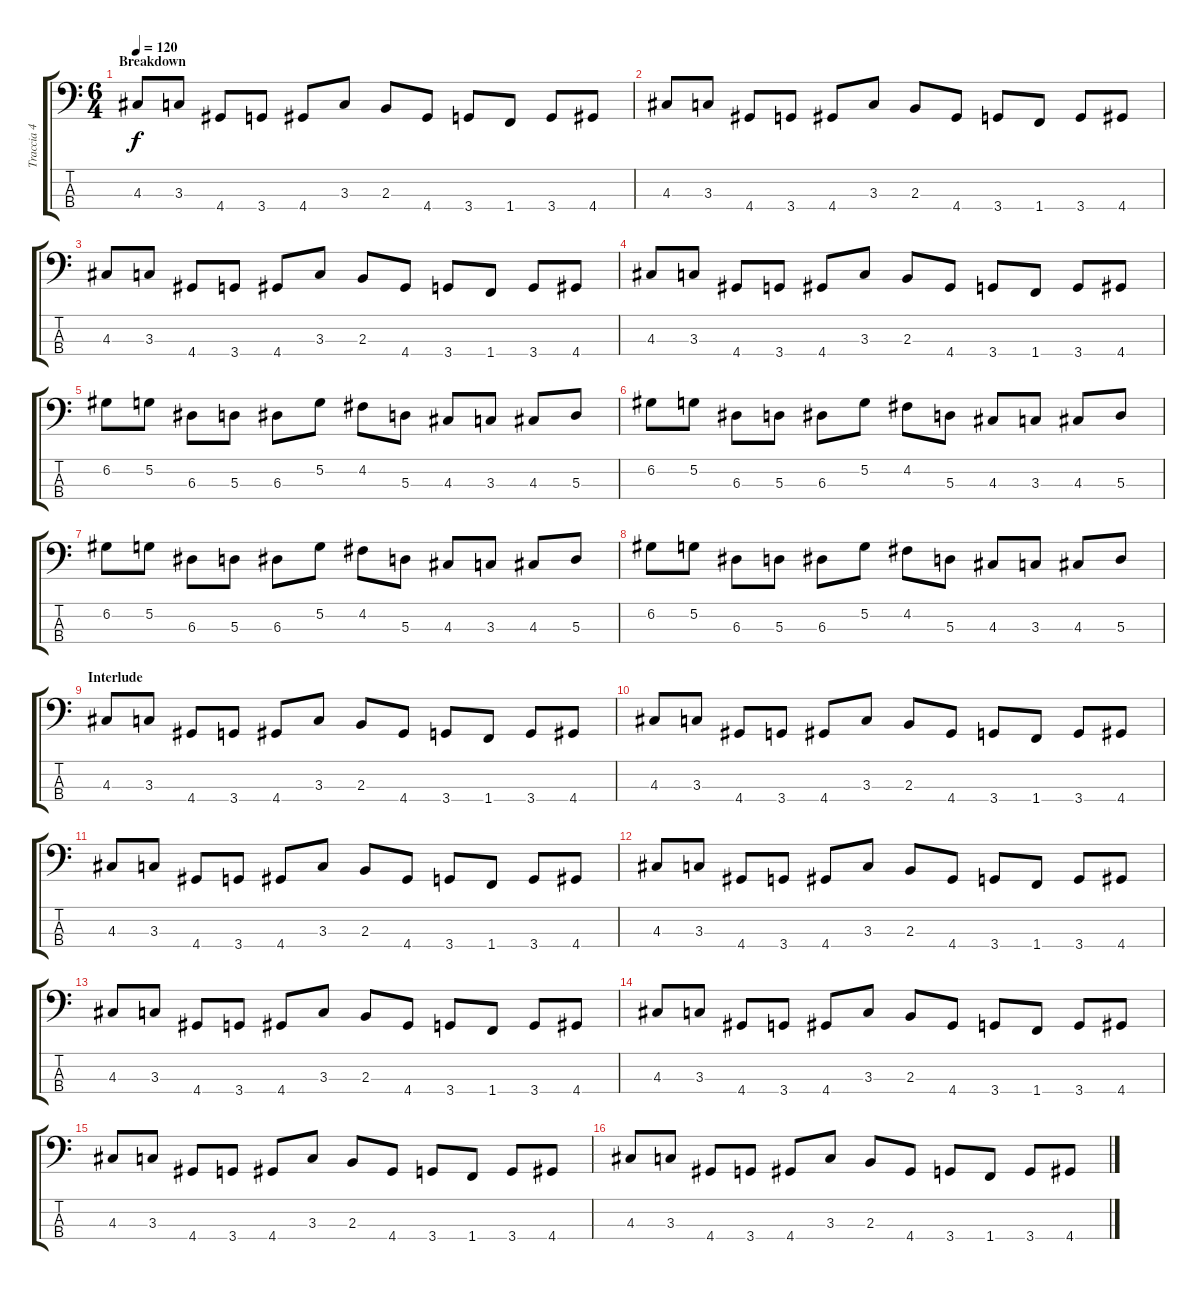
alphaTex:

\track ("Traccia 4" "Traccia 4") {instrument electricbassfinger}
\staff {score tabs}
\tuning (G2 D2 A1 E1) {hide}
\ts (6 4)
\section ("" "Breakdown")
\tempo 120
\clef f4
\ks c
4.3.8{dy f} 3.3.8 4.4.8 3.4.8 4.4.8 3.3.8 2.3.8 4.4.8 3.4.8 1.4.8 3.4.8 4.4.8 |
4.3.8 3.3.8 4.4.8 3.4.8 4.4.8 3.3.8 2.3.8 4.4.8 3.4.8 1.4.8 3.4.8 4.4.8 |
4.3.8 3.3.8 4.4.8 3.4.8 4.4.8 3.3.8 2.3.8 4.4.8 3.4.8 1.4.8 3.4.8 4.4.8 |
4.3.8 3.3.8 4.4.8 3.4.8 4.4.8 3.3.8 2.3.8 4.4.8 3.4.8 1.4.8 3.4.8 4.4.8 |
6.2.8 5.2.8 6.3.8 5.3.8 6.3.8 5.2.8 4.2.8 5.3.8 4.3.8 3.3.8 4.3.8 5.3.8 |
6.2.8 5.2.8 6.3.8 5.3.8 6.3.8 5.2.8 4.2.8 5.3.8 4.3.8 3.3.8 4.3.8 5.3.8 |
6.2.8 5.2.8 6.3.8 5.3.8 6.3.8 5.2.8 4.2.8 5.3.8 4.3.8 3.3.8 4.3.8 5.3.8 |
6.2.8 5.2.8 6.3.8 5.3.8 6.3.8 5.2.8 4.2.8 5.3.8 4.3.8 3.3.8 4.3.8 5.3.8 |
\section ("" "Interlude")
4.3.8 3.3.8 4.4.8 3.4.8 4.4.8 3.3.8 2.3.8 4.4.8 3.4.8 1.4.8 3.4.8 4.4.8 |
4.3.8 3.3.8 4.4.8 3.4.8 4.4.8 3.3.8 2.3.8 4.4.8 3.4.8 1.4.8 3.4.8 4.4.8 |
4.3.8 3.3.8 4.4.8 3.4.8 4.4.8 3.3.8 2.3.8 4.4.8 3.4.8 1.4.8 3.4.8 4.4.8 |
4.3.8 3.3.8 4.4.8 3.4.8 4.4.8 3.3.8 2.3.8 4.4.8 3.4.8 1.4.8 3.4.8 4.4.8 |
4.3.8 3.3.8 4.4.8 3.4.8 4.4.8 3.3.8 2.3.8 4.4.8 3.4.8 1.4.8 3.4.8 4.4.8 |
4.3.8 3.3.8 4.4.8 3.4.8 4.4.8 3.3.8 2.3.8 4.4.8 3.4.8 1.4.8 3.4.8 4.4.8 |
4.3.8 3.3.8 4.4.8 3.4.8 4.4.8 3.3.8 2.3.8 4.4.8 3.4.8 1.4.8 3.4.8 4.4.8 |
4.3.8 3.3.8 4.4.8 3.4.8 4.4.8 3.3.8 2.3.8 4.4.8 3.4.8 1.4.8 3.4.8 4.4.8
